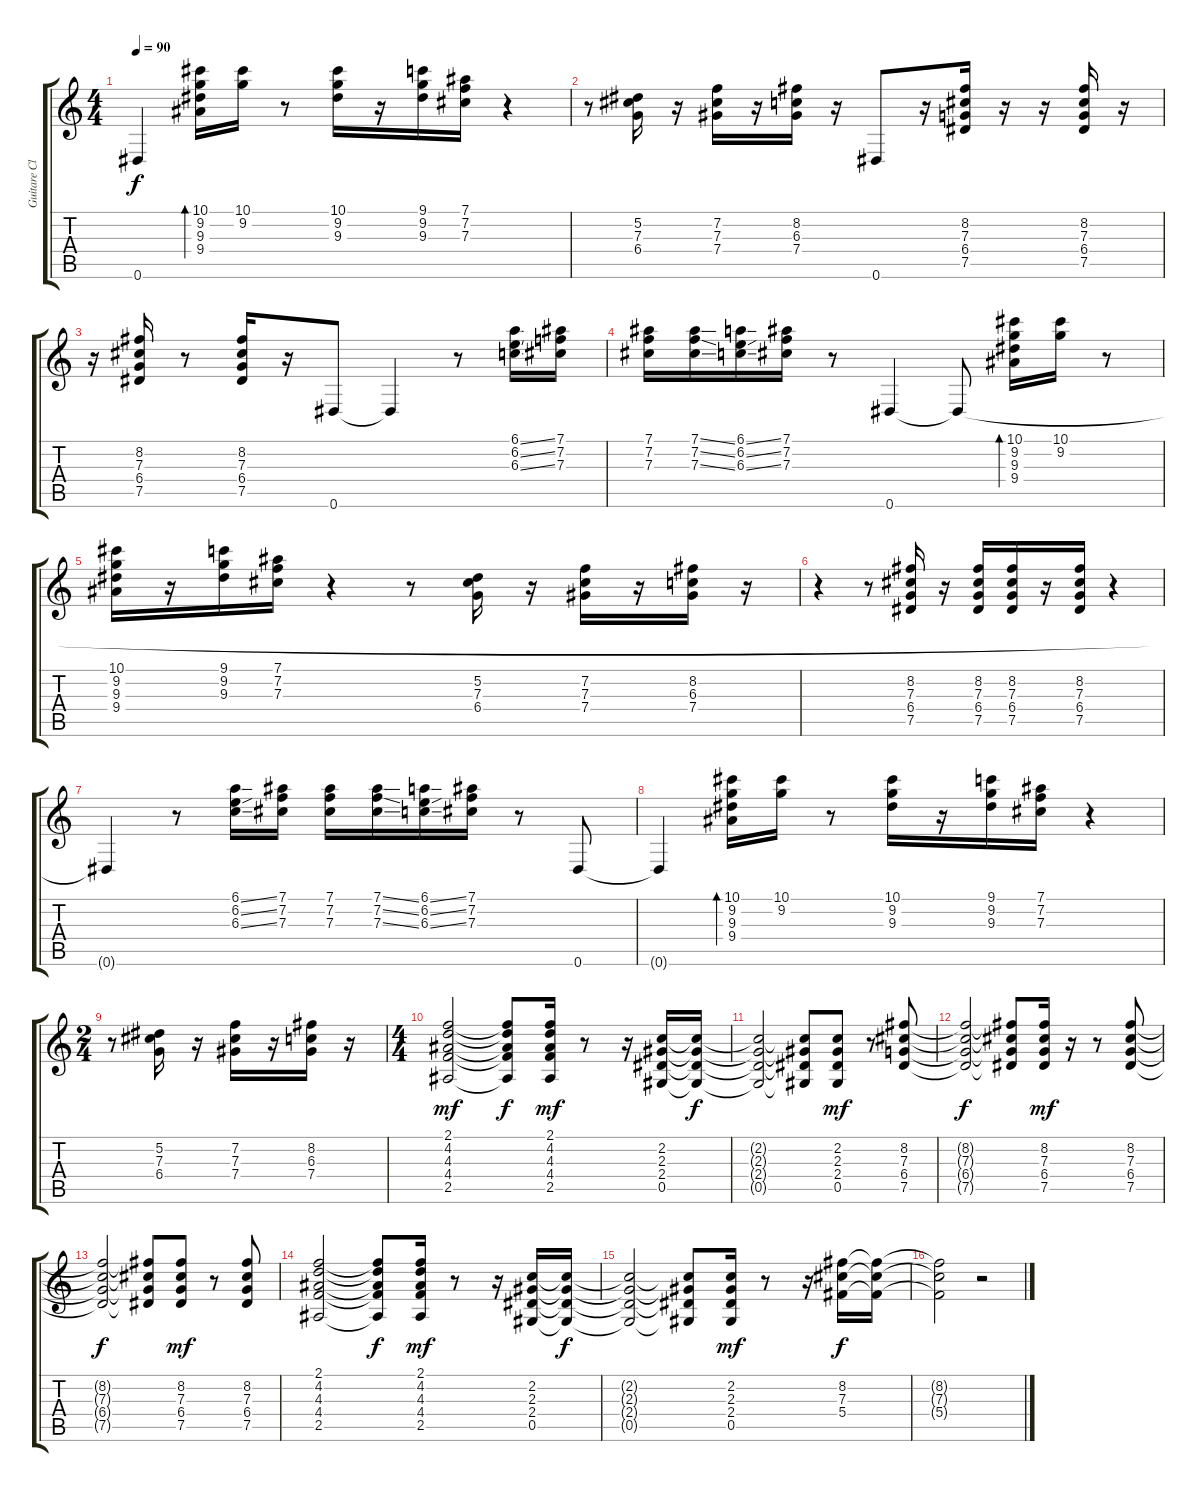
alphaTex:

\track ("Guitare Clean/Accompagnement" "Guitare Cl") {instrument electricguitarclean}
\staff {score tabs}
\tuning (Eb4 Bb3 Gb3 Db3 Ab2 Eb2) {hide}
\ts (4 4)
\tempo 90
\clef g2
\ks c
0.6{t}.4{dy f} (10.1 9.2 9.3 9.4).16{bd 60} (10.1 9.2).16 r.8 (10.1 9.2 9.3).16 r.16 (9.1 9.2 9.3).16 (7.1 7.2 7.3).16 r.4 |
r.8 (5.2 7.3 6.4).16 r.16 (7.2 7.3 7.4).16 r.16 (8.2 6.3 7.4).16 r.16 0.6.8 r.16 (8.2 7.3 6.4 7.5).16 r.16 r.16 (8.2 7.3 6.4 7.5).16 r.16 |
r.16 (8.2 7.3 6.4 7.5).16 r.8 (8.2 7.3 6.4 7.5).16 r.16 0.6.8 0.6{t}.4 r.8 (6.1{ss} 6.2{ss} 6.3{ss}).16 (7.1 7.2 7.3).16 |
(7.1 7.2 7.3).16 (7.1{ss} 7.2{ss} 7.3{ss}).16 (6.1{ss} 6.2{ss} 6.3{ss}).16 (7.1 7.2 7.3).16 r.8 0.6.4 0.6{t}.8 (10.1 9.2 9.3 9.4).16{bd 120} (10.1 9.2).16 r.8 |
(10.1 9.2 9.3 9.4).16 r.16 (9.1 9.2 9.3).16 (7.1 7.2 7.3).16 r.4 r.8 (5.2 7.3 6.4).16 r.16 (7.2 7.3 7.4).16 r.16 (8.2 6.3 7.4).16 r.16 |
r.4 r.8 (8.2 7.3 6.4 7.5).16 r.16 (8.2 7.3 6.4 7.5).16 (8.2 7.3 6.4 7.5).16 r.16 (8.2 7.3 6.4 7.5).16 r.4 |
0.6{t}.4 r.8 (6.1{ss} 6.2{ss} 6.3{ss}).16 (7.1 7.2 7.3).16 (7.1 7.2 7.3).16 (7.1{ss} 7.2{ss} 7.3{ss}).16 (6.1{ss} 6.2{ss} 6.3{ss}).16 (7.1 7.2 7.3).16 r.8 0.6.8 |
0.6{t}.4 (10.1 9.2 9.3 9.4).16{bd 60} (10.1 9.2).16 r.8 (10.1 9.2 9.3).16 r.16 (9.1 9.2 9.3).16 (7.1 7.2 7.3).16 r.4 |
\ts (2 4)
r.8 (5.2 7.3 6.4).16 r.16 (7.2 7.3 7.4).16 r.16 (8.2 6.3 7.4).16 r.16 |
\ts (4 4)
(2.1 4.2 4.3 4.4 2.5).2{dy mf} (2.1{t} 4.2{t} 4.3{t} 4.4{t} 2.5{t}).8{dy f} (2.1 4.2 4.3 4.4 2.5).16{dy mf} r.8 r.16 (2.2 2.3 2.4 0.5).16 (2.2{t} 2.3{t} 2.4{t} 0.5{t}).16{dy f} |
(2.2{t} 2.3{t} 2.4{t} 0.5{t}).2 (2.2{t} 2.3{t} 2.4{t} 0.5{t}).8 (2.2 2.3 2.4 0.5).8{dy mf} r.8 (8.2 7.3 6.4 7.5).8 |
(8.2{t} 7.3{t} 6.4{t} 7.5{t}).2{dy f} (8.2{t} 7.3{t} 6.4{t} 7.5{t}).8 (8.2 7.3 6.4 7.5).16{dy mf} r.16 r.8 (8.2 7.3 6.4 7.5).8 |
(8.2{t} 7.3{t} 6.4{t} 7.5{t}).2{dy f} (8.2{t} 7.3{t} 6.4{t} 7.5{t}).8 (8.2 7.3 6.4 7.5).8{dy mf} r.8 (8.2 7.3 6.4 7.5).8 |
(2.1 4.2 4.3 4.4 2.5).2 (2.1{t} 4.2{t} 4.3{t} 4.4{t} 2.5{t}).8{dy f} (2.1 4.2 4.3 4.4 2.5).16{dy mf} r.8 r.16 (2.2 2.3 2.4 0.5).16 (2.2{t} 2.3{t} 2.4{t} 0.5{t}).16{dy f} |
(2.2{t} 2.3{t} 2.4{t} 0.5{t}).2 (2.2{t} 2.3{t} 2.4{t} 0.5{t}).8 (2.2 2.3 2.4 0.5).16{dy mf} r.8 r.16 (8.2 7.3 5.4).16{dy f} (8.2{t} 7.3{t} 5.4{t}).16 |
(8.2{t} 7.3{t} 5.4{t}).2 r.2
